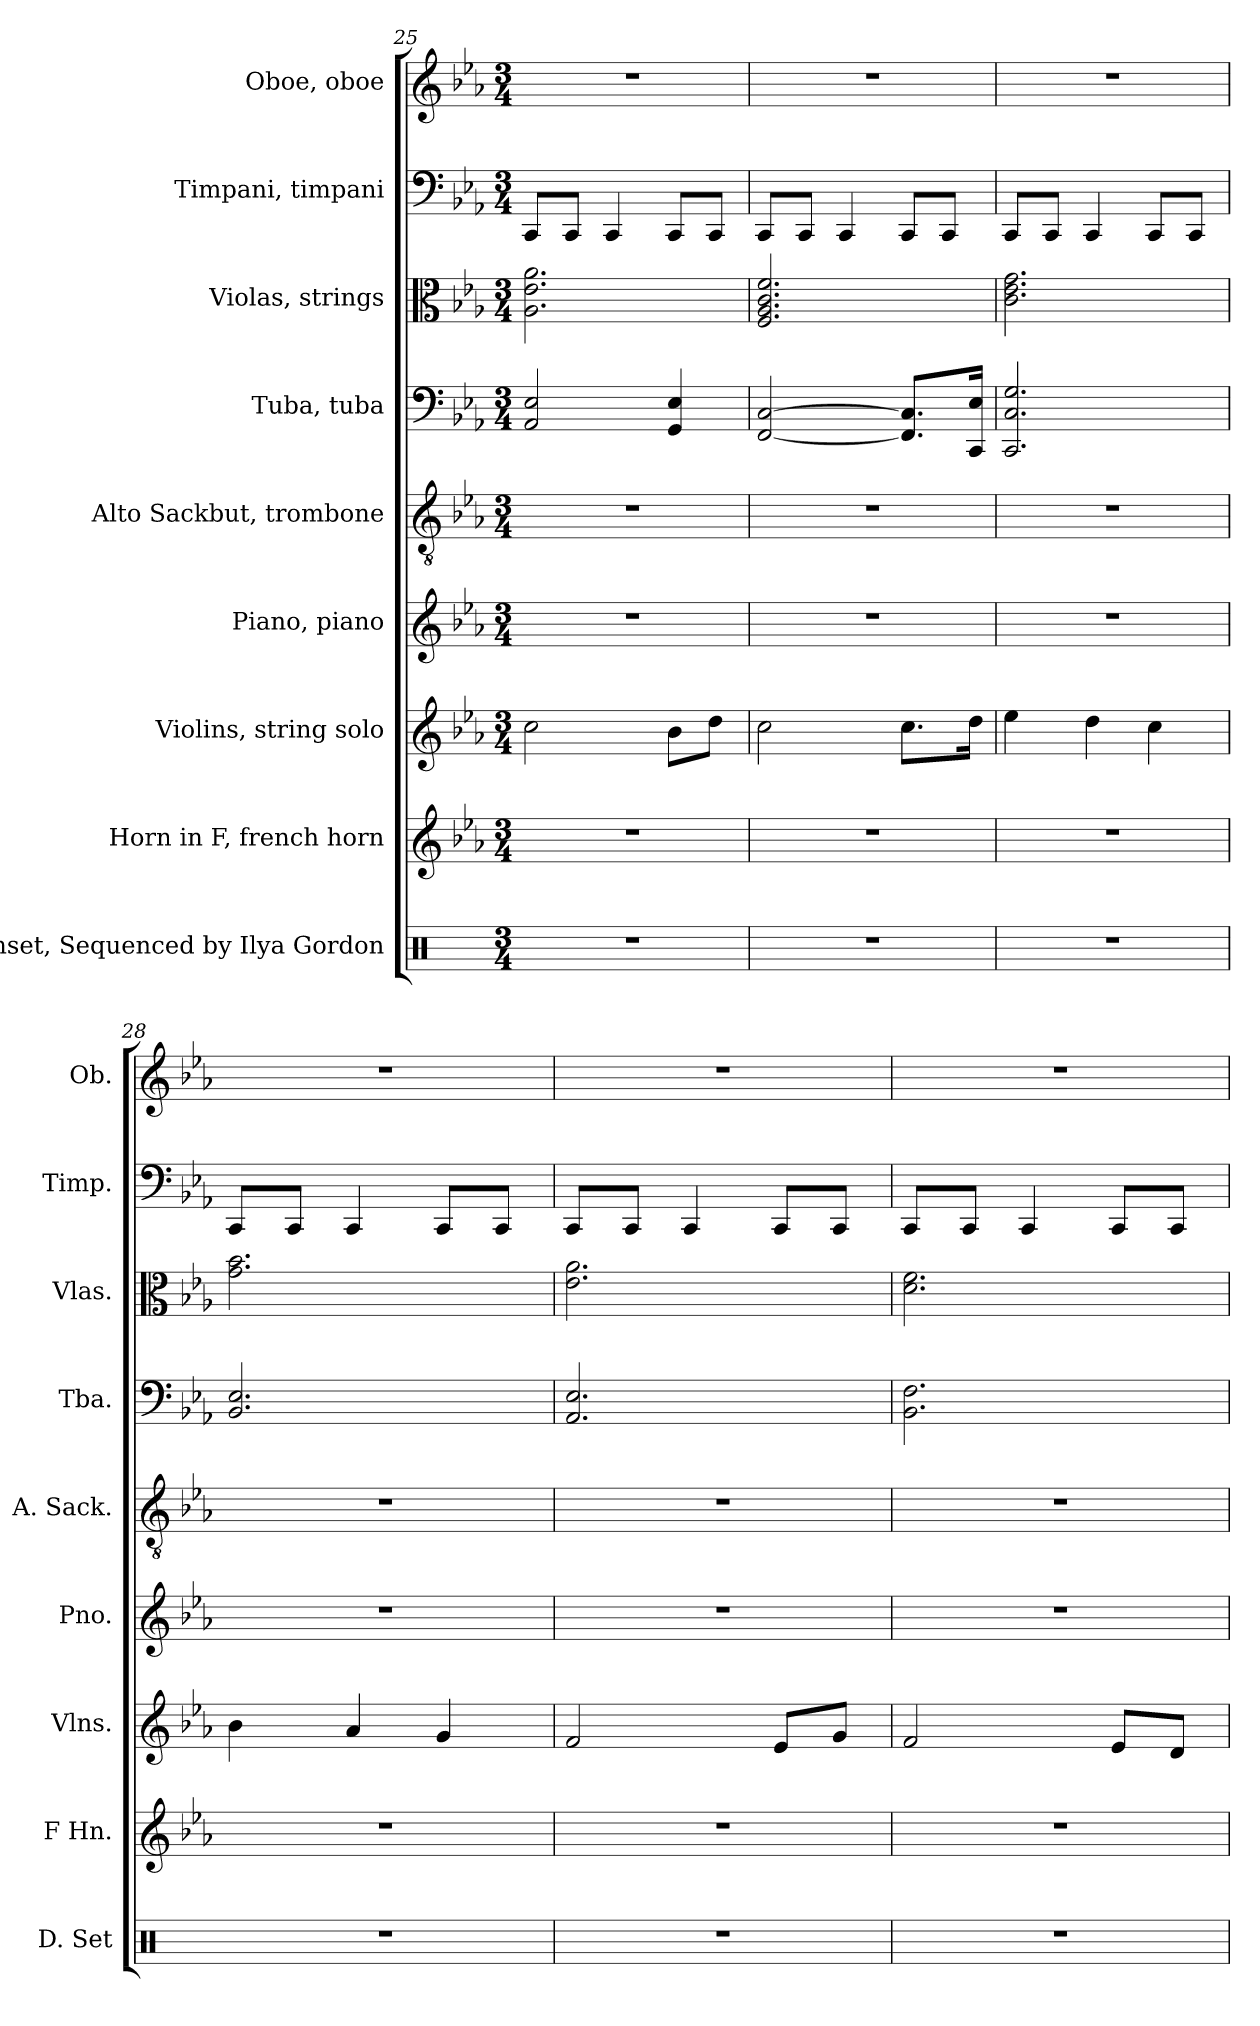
**kern	**kern	**kern	**kern	**kern	**kern	**kern	**kern	**kern
*part9	*part8	*part7	*part6	*part5	*part4	*part3	*part2	*part1
*staff9	*staff8	*staff7	*staff6	*staff5	*staff4	*staff3	*staff2	*staff1
*I"Drumset, Sequenced by Ilya Gordon	*I"Horn in F, french horn	*I"Violins, string solo	*I"Piano, piano	*I"Alto Sackbut, trombone	*I"Tuba, tuba	*I"Violas, strings	*I"Timpani, timpani	*I"Oboe, oboe
*I'D. Set	*I'F Hn.	*I'Vlns.	*I'Pno.	*I'A. Sack.	*I'Tba.	*I'Vlas.	*I'Timp.	*I'Ob.
*clefX	*clefG2	*clefG2	*clefG2	*clefGv2	*clefF4	*clefC3	*clefF4	*clefG2
*	*ITrd4c7	*	*	*	*	*	*	*
*k[]	*k[b-e-a-d-]	*k[b-e-a-]	*k[b-e-a-]	*k[b-e-a-]	*k[b-e-a-]	*k[b-e-a-]	*k[b-e-a-]	*k[b-e-a-]
*M3/4	*M3/4	*M3/4	*M3/4	*M3/4	*M3/4	*M3/4	*M3/4	*M3/4
=25	=25	=25	=25	=25	=25	=25	=25	=25
2.r	2.r	2cc\	2.r	2.r	2AA-/ 2E-/	2.A-\ 2.e-\ 2.a-\	8CC/L	2.r
.	.	.	.	.	.	.	8CC/J	.
.	.	.	.	.	.	.	4CC/	.
.	.	8b-\L	.	.	4GG/ 4E-/	.	8CC/L	.
.	.	8dd\J	.	.	.	.	8CC/J	.
=26	=26	=26	=26	=26	=26	=26	=26	=26
2.r	2.r	2cc\	2.r	2.r	[2FF/ [2C/	2.F/ 2.A-/ 2.c/ 2.f/	8CC/L	2.r
.	.	.	.	.	.	.	8CC/J	.
.	.	.	.	.	.	.	4CC/	.
.	.	8.cc\L	.	.	8.FF/] 8.C/]L	.	8CC/L	.
.	.	.	.	.	.	.	8CC/J	.
.	.	16dd\Jk	.	.	16CC/ 16E-/Jk	.	.	.
!!LO:PB:g=z
=27	=27	=27	=27	=27	=27	=27	=27	=27
2.r	2.r	4ee-\	2.r	2.r	2.CC/ 2.C/ 2.G/	2.c\ 2.e-\ 2.g\	8CC/L	2.r
.	.	.	.	.	.	.	8CC/J	.
.	.	4dd\	.	.	.	.	4CC/	.
.	.	4cc\	.	.	.	.	8CC/L	.
.	.	.	.	.	.	.	8CC/J	.
=28	=28	=28	=28	=28	=28	=28	=28	=28
2.r	2.r	4b-\	2.r	2.r	2.BB-/ 2.E-/	2.g\ 2.b-\	8CC/L	2.r
.	.	.	.	.	.	.	8CC/J	.
.	.	4a-/	.	.	.	.	4CC/	.
.	.	4g/	.	.	.	.	8CC/L	.
.	.	.	.	.	.	.	8CC/J	.
=29	=29	=29	=29	=29	=29	=29	=29	=29
2.r	2.r	2f/	2.r	2.r	2.AA-/ 2.E-/	2.e-\ 2.a-\	8CC/L	2.r
.	.	.	.	.	.	.	8CC/J	.
.	.	.	.	.	.	.	4CC/	.
.	.	8e-/L	.	.	.	.	8CC/L	.
.	.	8g/J	.	.	.	.	8CC/J	.
=30	=30	=30	=30	=30	=30	=30	=30	=30
2.r	2.r	2f/	2.r	2.r	2.BB-\ 2.F\	2.d\ 2.f\	8CC/L	2.r
.	.	.	.	.	.	.	8CC/J	.
.	.	.	.	.	.	.	4CC/	.
.	.	8e-/L	.	.	.	.	8CC/L	.
.	.	8d/J	.	.	.	.	8CC/J	.
=	=	=	=	=	=	=	=	=
*-	*-	*-	*-	*-	*-	*-	*-	*-
